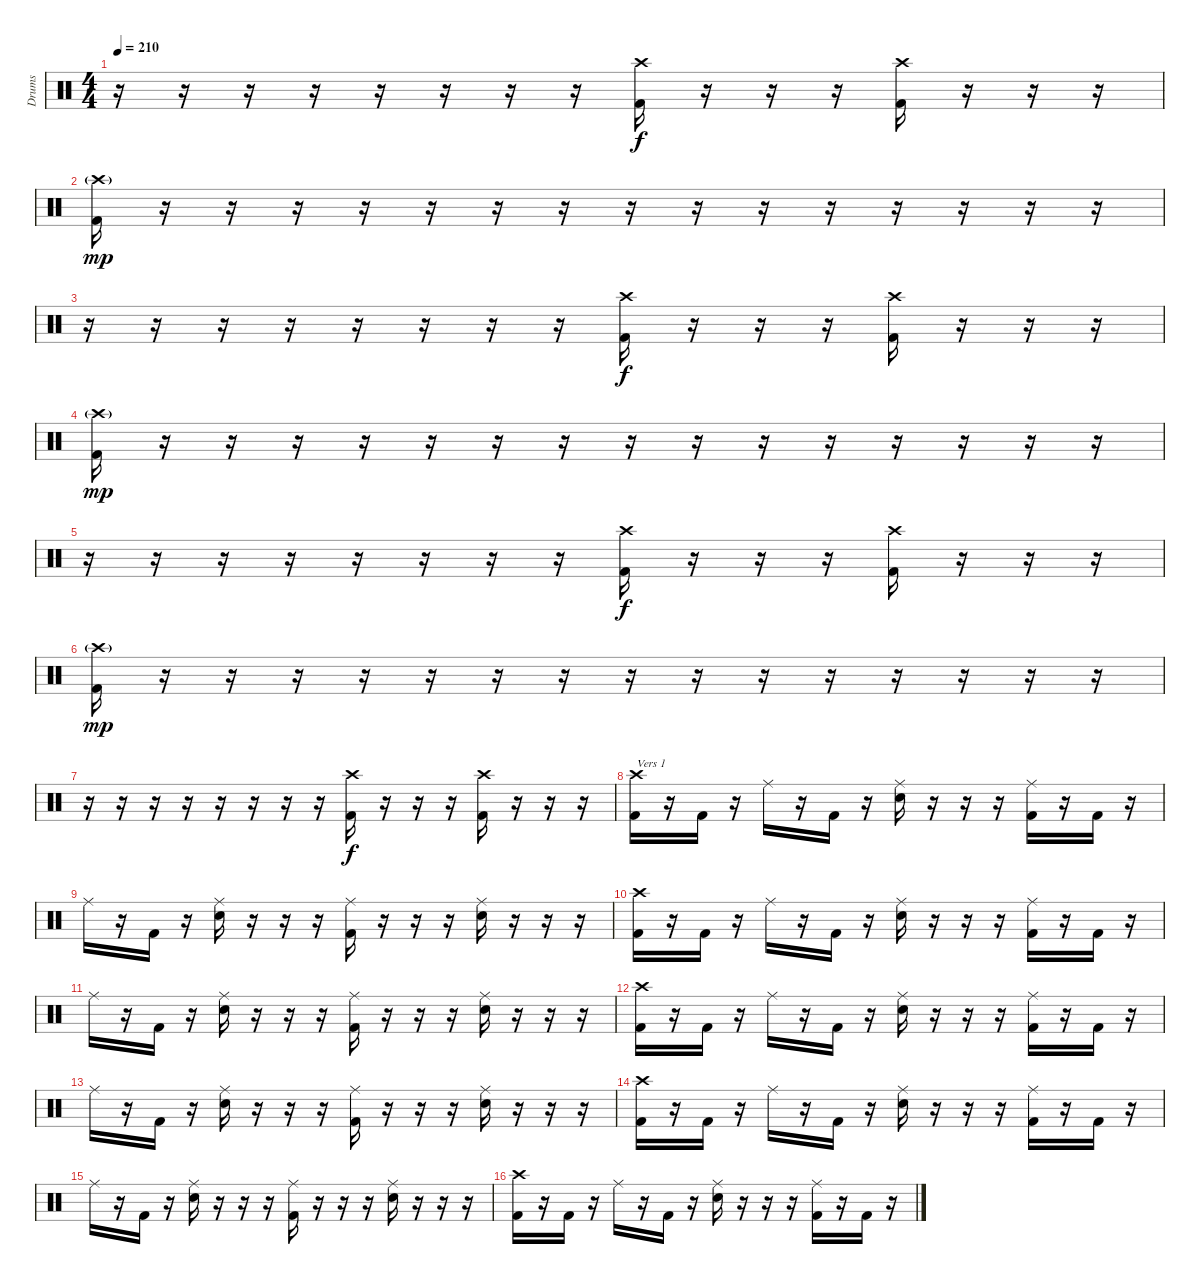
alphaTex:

\track ("Drums" "Drums") {instrument percussion}
\staff {score}
\articulation defaults
\ts (4 4)
\tempo 210
\clef neutral
\ks c
r.16{dy mp} r.16 r.16 r.16 r.16 r.16 r.16 r.16 ("Crash high (hit)" "Kick (hit) 2").16{dy f} r.16 r.16 r.16 ("Crash high (hit)" "Kick (hit) 2").16 r.16 r.16 r.16 |
("Crash high (hit)"{g} "Kick (hit) 2").16{dy mp} r.16 r.16 r.16 r.16 r.16 r.16 r.16 r.16 r.16 r.16 r.16 r.16 r.16 r.16 r.16 |
r.16 r.16 r.16 r.16 r.16 r.16 r.16 r.16 ("Crash high (hit)" "Kick (hit) 2").16{dy f} r.16 r.16 r.16 ("Crash high (hit)" "Kick (hit) 2").16 r.16 r.16 r.16 |
("Crash high (hit)"{g} "Kick (hit) 2").16{dy mp} r.16 r.16 r.16 r.16 r.16 r.16 r.16 r.16 r.16 r.16 r.16 r.16 r.16 r.16 r.16 |
r.16 r.16 r.16 r.16 r.16 r.16 r.16 r.16 ("Crash high (hit)" "Kick (hit) 2").16{dy f} r.16 r.16 r.16 ("Crash high (hit)" "Kick (hit) 2").16 r.16 r.16 r.16 |
("Crash high (hit)"{g} "Kick (hit) 2").16{dy mp} r.16 r.16 r.16 r.16 r.16 r.16 r.16 r.16 r.16 r.16 r.16 r.16 r.16 r.16 r.16 |
r.16 r.16 r.16 r.16 r.16 r.16 r.16 r.16 ("Crash high (hit)" "Kick (hit) 2").16{dy f} r.16 r.16 r.16 ("Crash high (hit)" "Kick (hit) 2").16 r.16 r.16 r.16 |
("Crash high (hit)" "Kick (hit) 2").16{txt "Vers 1"} r.16 "Kick (hit) 2".16 r.16 "Ride (middle)".16 r.16 "Kick (hit) 2".16 r.16 ("Ride (middle)" "Snare (hit) 2").16 r.16 r.16 r.16 ("Ride (middle)" "Kick (hit) 2").16 r.16 "Kick (hit) 2".16 r.16 |
"Ride (middle)".16 r.16 "Kick (hit) 2".16 r.16 ("Ride (middle)" "Snare (hit) 2").16 r.16 r.16 r.16 ("Ride (middle)" "Kick (hit) 2").16 r.16 r.16 r.16 ("Ride (middle)" "Snare (hit) 2").16 r.16 r.16 r.16 |
("Crash high (hit)" "Kick (hit) 2").16 r.16 "Kick (hit) 2".16 r.16 "Ride (middle)".16 r.16 "Kick (hit) 2".16 r.16 ("Ride (middle)" "Snare (hit) 2").16 r.16 r.16 r.16 ("Ride (middle)" "Kick (hit) 2").16 r.16 "Kick (hit) 2".16 r.16 |
"Ride (middle)".16 r.16 "Kick (hit) 2".16 r.16 ("Ride (middle)" "Snare (hit) 2").16 r.16 r.16 r.16 ("Ride (middle)" "Kick (hit) 2").16 r.16 r.16 r.16 ("Ride (middle)" "Snare (hit) 2").16 r.16 r.16 r.16 |
("Crash high (hit)" "Kick (hit) 2").16 r.16 "Kick (hit) 2".16 r.16 "Ride (middle)".16 r.16 "Kick (hit) 2".16 r.16 ("Ride (middle)" "Snare (hit) 2").16 r.16 r.16 r.16 ("Ride (middle)" "Kick (hit) 2").16 r.16 "Kick (hit) 2".16 r.16 |
"Ride (middle)".16 r.16 "Kick (hit) 2".16 r.16 ("Ride (middle)" "Snare (hit) 2").16 r.16 r.16 r.16 ("Ride (middle)" "Kick (hit) 2").16 r.16 r.16 r.16 ("Ride (middle)" "Snare (hit) 2").16 r.16 r.16 r.16 |
("Crash high (hit)" "Kick (hit) 2").16 r.16 "Kick (hit) 2".16 r.16 "Ride (middle)".16 r.16 "Kick (hit) 2".16 r.16 ("Ride (middle)" "Snare (hit) 2").16 r.16 r.16 r.16 ("Ride (middle)" "Kick (hit) 2").16 r.16 "Kick (hit) 2".16 r.16 |
"Ride (middle)".16 r.16 "Kick (hit) 2".16 r.16 ("Ride (middle)" "Snare (hit) 2").16 r.16 r.16 r.16 ("Ride (middle)" "Kick (hit) 2").16 r.16 r.16 r.16 ("Ride (middle)" "Snare (hit) 2").16 r.16 r.16 r.16 |
("Crash high (hit)" "Kick (hit) 2").16 r.16 "Kick (hit) 2".16 r.16 "Ride (middle)".16 r.16 "Kick (hit) 2".16 r.16 ("Ride (middle)" "Snare (hit) 2").16 r.16 r.16 r.16 ("Ride (middle)" "Kick (hit) 2").16 r.16 "Kick (hit) 2".16 r.16
